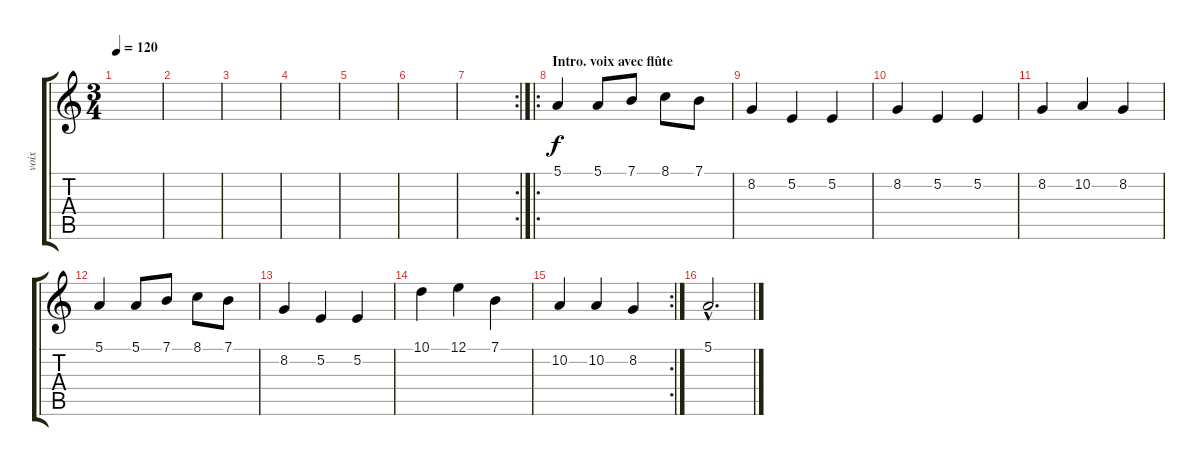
\track ("voix" "voix") {instrument flute}
\staff {score tabs}
\tuning (E4 B3 G3 D3 A2 E2) {hide}
\ts (3 4)
\tempo 120
\clef g2
\ks c
|
|
|
|
|
|
\rc 2
|
\ro
\section ("" "Intro. voix avec flûte")
5.1.4 5.1.8 7.1.8 8.1.8 7.1.8 |
8.2.4 5.2.4 5.2.4 |
8.2.4 5.2.4 5.2.4 |
8.2.4 10.2.4 8.2.4 |
5.1.4 5.1.8 7.1.8 8.1.8 7.1.8 |
8.2.4 5.2.4 5.2.4 |
10.1.4 12.1.4 7.1.4 |
\rc 2
10.2.4 10.2.4 8.2.4 |
5.1{hac}.2{d}
